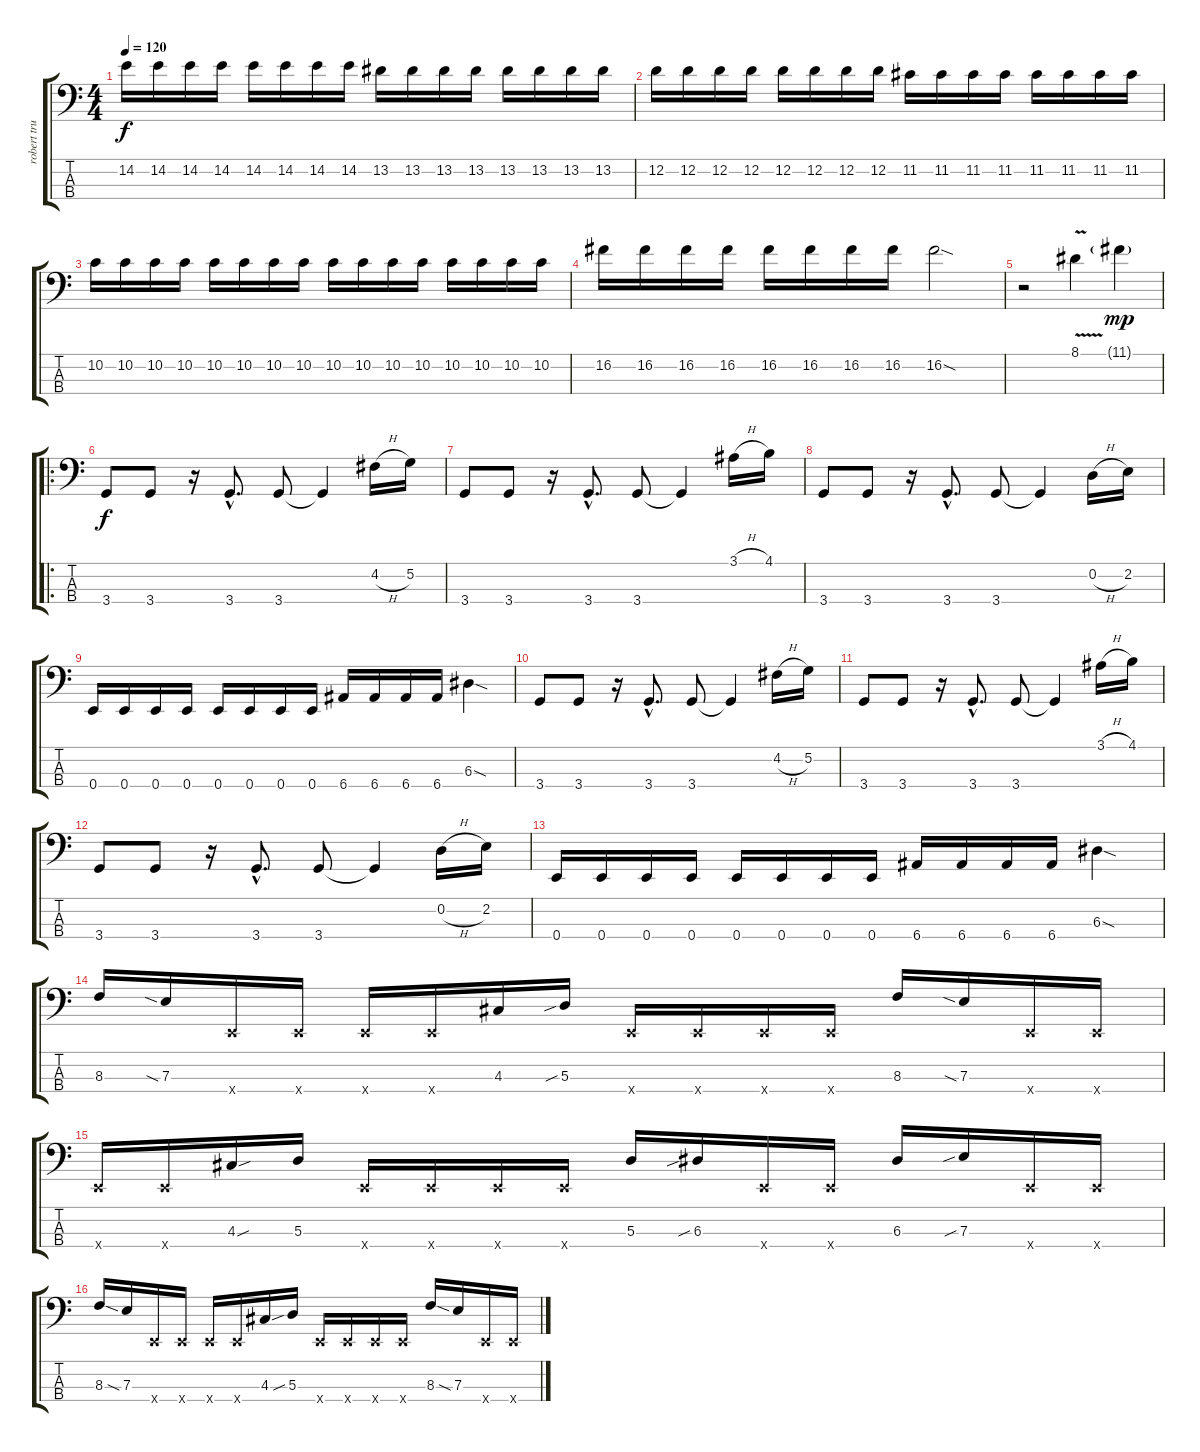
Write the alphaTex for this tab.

\track ("robert trujilo" "robert tru") {instrument slapbass1}
\staff {score tabs}
\tuning (G2 D2 A1 E1) {hide}
\ts (4 4)
\tempo 120
\clef f4
\ks c
14.2.16{dy f} 14.2.16 14.2.16 14.2.16 14.2.16 14.2.16 14.2.16 14.2.16 13.2.16 13.2.16 13.2.16 13.2.16 13.2.16 13.2.16 13.2.16 13.2.16 |
12.2.16 12.2.16 12.2.16 12.2.16 12.2.16 12.2.16 12.2.16 12.2.16 11.2.16 11.2.16 11.2.16 11.2.16 11.2.16 11.2.16 11.2.16 11.2.16 |
10.2.16 10.2.16 10.2.16 10.2.16 10.2.16 10.2.16 10.2.16 10.2.16 10.2.16 10.2.16 10.2.16 10.2.16 10.2.16 10.2.16 10.2.16 10.2.16 |
16.2.16 16.2.16 16.2.16 16.2.16 16.2.16 16.2.16 16.2.16 16.2.16 16.2{sod}.2 |
r.2 8.1{v}.4 11.1{g}.4{dy mp} |
\ro
3.4.8{dy f instrument slapbass1} 3.4.8 r.16 3.4{hac}.8{d} 3.4.8 3.4{t}.4 4.2{h}.16 5.2.16 |
3.4.8 3.4.8 r.16 3.4{hac}.8{d} 3.4.8 3.4{t}.4 3.1{h}.16 4.1.16 |
3.4.8 3.4.8 r.16 3.4{hac}.8{d} 3.4.8 3.4{t}.4 0.2{h}.16 2.2.16 |
0.4.16 0.4.16 0.4.16 0.4.16 0.4.16 0.4.16 0.4.16 0.4.16 6.4.16 6.4.16 6.4.16 6.4.16 6.3{sod}.4 |
3.4.8 3.4.8 r.16 3.4{hac}.8{d} 3.4.8 3.4{t}.4 4.2{h}.16 5.2.16 |
3.4.8 3.4.8 r.16 3.4{hac}.8{d} 3.4.8 3.4{t}.4 3.1{h}.16 4.1.16 |
3.4.8 3.4.8 r.16 3.4{hac}.8{d} 3.4.8 3.4{t}.4 0.2{h}.16 2.2.16 |
0.4.16 0.4.16 0.4.16 0.4.16 0.4.16 0.4.16 0.4.16 0.4.16 6.4.16 6.4.16 6.4.16 6.4.16 6.3{sod}.4 |
8.3.16 7.3{sia}.16 0.4{x}.16 0.4{x}.16 0.4{x}.16 0.4{x}.16 4.3.16 5.3{sib}.16 0.4{x}.16 0.4{x}.16 0.4{x}.16 0.4{x}.16 8.3.16 7.3{sia}.16 0.4{x}.16 0.4{x}.16 |
0.4{x}.16 0.4{x}.16 4.3{sou}.16 5.3.16 0.4{x}.16 0.4{x}.16 0.4{x}.16 0.4{x}.16 5.3.16 6.3{sib}.16 0.4{x}.16 0.4{x}.16 6.3.16 7.3{sib}.16 0.4{x}.16 0.4{x}.16 |
8.3.16 7.3{sia}.16 0.4{x}.16 0.4{x}.16 0.4{x}.16 0.4{x}.16 4.3.16 5.3{sib}.16 0.4{x}.16 0.4{x}.16 0.4{x}.16 0.4{x}.16 8.3.16 7.3{sia}.16 0.4{x}.16 0.4{x}.16
